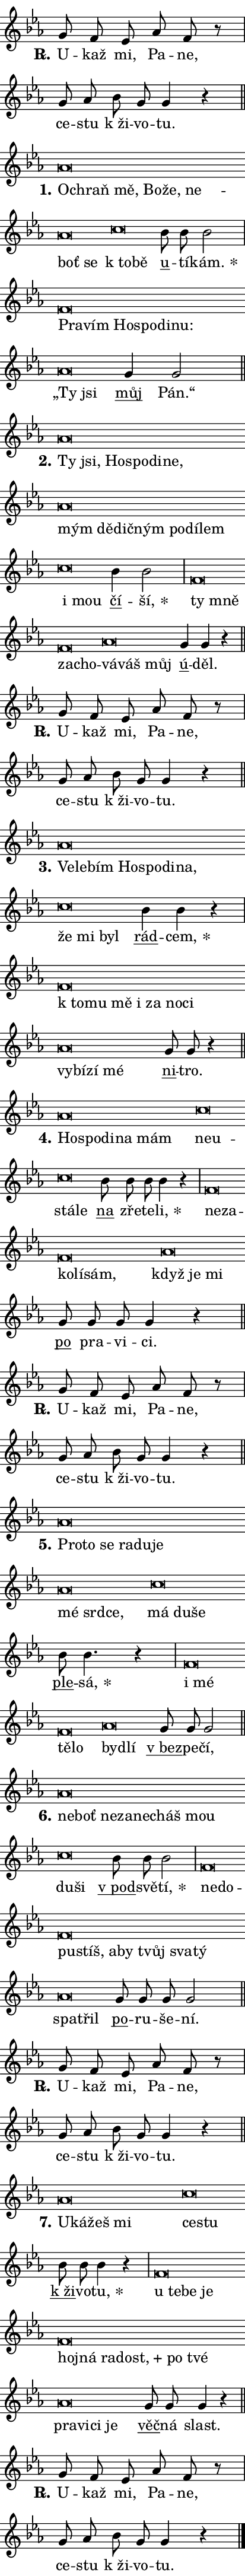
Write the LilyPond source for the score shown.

\version "2.22.1"
\header { tagline = "" }
\paper {
  indent = 0\cm
  top-margin = 0\cm
  right-margin = 0\cm
  bottom-margin = 0\cm
  left-margin = 0\cm
  paper-width = 7\cm
  page-breaking = #ly:one-page-breaking
  system-system-spacing.basic-distance = #11
  score-system-spacing.basic-distance = #11
  ragged-last = ##f
}


%% Author: Thomas Morley
%% https://lists.gnu.org/archive/html/lilypond-user/2020-05/msg00002.html
#(define (line-position grob)
"Returns position of @var[grob} in current system:
   @code{'start}, if at first time-step
   @code{'end}, if at last time-step
   @code{'middle} otherwise
"
  (let* ((col (ly:item-get-column grob))
         (ln (ly:grob-object col 'left-neighbor))
         (rn (ly:grob-object col 'right-neighbor))
         (col-to-check-left (if (ly:grob? ln) ln col))
         (col-to-check-right (if (ly:grob? rn) rn col))
         (break-dir-left
           (and
             (ly:grob-property col-to-check-left 'non-musical #f)
             (ly:item-break-dir col-to-check-left)))
         (break-dir-right
           (and
             (ly:grob-property col-to-check-right 'non-musical #f)
             (ly:item-break-dir col-to-check-right))))
        (cond ((eqv? 1 break-dir-left) 'start)
              ((eqv? -1 break-dir-right) 'end)
              (else 'middle))))

#(define (tranparent-at-line-position vctor)
  (lambda (grob)
  "Relying on @code{line-position} select the relevant enry from @var{vctor}.
Used to determine transparency,"
    (case (line-position grob)
      ((end) (not (vector-ref vctor 0)))
      ((middle) (not (vector-ref vctor 1)))
      ((start) (not (vector-ref vctor 2))))))

noteHeadBreakVisibility =
#(define-music-function (break-visibility)(vector?)
"Makes @code{NoteHead}s transparent relying on @var{break-visibility}"
#{
  \override NoteHead.transparent =
    #(tranparent-at-line-position break-visibility)
#})

#(define delete-ledgers-for-transparent-note-heads
  (lambda (grob)
    "Reads whether a @code{NoteHead} is transparent.
If so this @code{NoteHead} is removed from @code{'note-heads} from
@var{grob}, which is supposed to be @code{LedgerLineSpanner}.
As a result ledgers are not printed for this @code{NoteHead}"
    (let* ((nhds-array (ly:grob-object grob 'note-heads))
           (nhds-list
             (if (ly:grob-array? nhds-array)
                 (ly:grob-array->list nhds-array)
                 '()))
           ;; Relies on the transparent-property being done before
           ;; Staff.LedgerLineSpanner.after-line-breaking is executed.
           ;; This is fragile ...
           (to-keep
             (remove
               (lambda (nhd)
                 (ly:grob-property nhd 'transparent #f))
               nhds-list)))
      ;; TODO find a better method to iterate over grob-arrays, similiar
      ;; to filter/remove etc for lists
      ;; For now rebuilt from scratch
      (set! (ly:grob-object grob 'note-heads)  '())
      (for-each
        (lambda (nhd)
          (ly:pointer-group-interface::add-grob grob 'note-heads nhd))
        to-keep))))

hideNotes = {
  \noteHeadBreakVisibility #begin-of-line-visible
}
unHideNotes = {
  \noteHeadBreakVisibility #all-visible
}

% work-around for resetting accidentals
% https://lilypond.org/doc/v2.23/Documentation/notation/displaying-rhythms#unmetered-music
cadenzaMeasure = {
  \cadenzaOff
  \partial 1024 s1024
  \cadenzaOn
}

#(define-markup-command (accent layout props text) (markup?)
  "Underline accented syllable"
  (interpret-markup layout props
    #{\markup \override #'(offset . 4.3) \underline { #text }#}))

responsum = \markup \concat {
  "R" \hspace #-1.05 \path #0.1 #'((moveto 0 0.07) (lineto 0.9 0.8)) \hspace #0.05 "."
}

\layout {
    \context {
        \Staff
        \remove "Time_signature_engraver"
        \override LedgerLineSpanner.after-line-breaking = #delete-ledgers-for-transparent-note-heads
    }
    \context {
        \Voice {
            \override NoteHead.output-attributes = #'((class . "notehead"))
            \override Hairpin.height = #0.55
        }
    }
    \context {
        \Lyrics {
            \override StanzaNumber.output-attributes = #'((class . "stanzanumber"))
            \override LyricSpace.minimum-distance = #0.9
            \override LyricText.font-name = #"TeX Gyre Schola"
            \override LyricText.font-size = 1
            \override StanzaNumber.font-name = #"TeX Gyre Schola Bold"
            \override StanzaNumber.font-size = 1
        }
    }
}

% magnetic-lyrics.ily
%
%   written by
%     Jean Abou Samra <jean@abou-samra.fr>
%     Werner Lemberg <wl@gnu.org>
%
%   adapted by
%     Jiri Hon <jiri.hon@gmail.com>
%
% Version 2022-Apr-15

% https://www.mail-archive.com/lilypond-user@gnu.org/msg149350.html

#(define (Left_hyphen_pointer_engraver context)
   "Collect syllable-hyphen-syllable occurrences in lyrics and store
them in properties.  This engraver only looks to the left.  For
example, if the lyrics input is @code{foo -- bar}, it does the
following.

@itemize @bullet
@item
Set the @code{text} property of the @code{LyricHyphen} grob between
@q{foo} and @q{bar} to @code{foo}.

@item
Set the @code{left-hyphen} property of the @code{LyricText} grob with
text @q{foo} to the @code{LyricHyphen} grob between @q{foo} and
@q{bar}.
@end itemize

Use this auxiliary engraver in combination with the
@code{lyric-@/text::@/apply-@/magnetic-@/offset!} hook."
   (let ((hyphen #f)
         (text #f))
     (make-engraver
      (acknowledgers
       ((lyric-syllable-interface engraver grob source-engraver)
        (set! text grob)))
      (end-acknowledgers
       ((lyric-hyphen-interface engraver grob source-engraver)
        ;(when (not (grob::has-interface grob 'lyric-space-interface))
          (set! hyphen grob)));)
      ((stop-translation-timestep engraver)
       (when (and text hyphen)
         (ly:grob-set-object! text 'left-hyphen hyphen))
       (set! text #f)
       (set! hyphen #f)))))

#(define (lyric-text::apply-magnetic-offset! grob)
   "If the space between two syllables is less than the value in
property @code{LyricText@/.details@/.squash-threshold}, move the right
syllable to the left so that it gets concatenated with the left
syllable.

Use this function as a hook for
@code{LyricText@/.after-@/line-@/breaking} if the
@code{Left_@/hyphen_@/pointer_@/engraver} is active."
   (let ((hyphen (ly:grob-object grob 'left-hyphen #f)))
     (when hyphen
       (let ((left-text (ly:spanner-bound hyphen LEFT)))
         (when (grob::has-interface left-text 'lyric-syllable-interface)
           (let* ((common (ly:grob-common-refpoint grob left-text X))
                  (this-x-ext (ly:grob-extent grob common X))
                  (left-x-ext
                   (begin
                     ;; Trigger magnetism for left-text.
                     (ly:grob-property left-text 'after-line-breaking)
                     (ly:grob-extent left-text common X)))
                  ;; `delta` is the gap width between two syllables.
                  (delta (- (interval-start this-x-ext)
                            (interval-end left-x-ext)))
                  (details (ly:grob-property grob 'details))
                  (threshold (assoc-get 'squash-threshold details 0.2)))
             (when (< delta threshold)
               (let* (;; We have to manipulate the input text so that
                      ;; ligatures crossing syllable boundaries are not
                      ;; disabled.  For languages based on the Latin
                      ;; script this is essentially a beautification.
                      ;; However, for non-Western scripts it can be a
                      ;; necessity.
                      (lt (ly:grob-property left-text 'text))
                      (rt (ly:grob-property grob 'text))
                      (is-space (grob::has-interface hyphen 'lyric-space-interface))
                      (space (if is-space " " ""))
                      (space-markup (grob-interpret-markup grob " "))
                      (space-size (interval-length (ly:stencil-extent space-markup X)))
                      (extra-delta (if is-space space-size 0))
                      ;; Append new syllable.
                      (ltrt-space (if (and (string? lt) (string? rt))
                                (string-append lt space rt)
                                (make-concat-markup (list lt space rt))))
                      ;; Right-align `ltrt` to the right side.
                      (ltrt-space-markup (grob-interpret-markup
                               grob
                               (make-translate-markup
                                (cons (interval-length this-x-ext) 0)
                                (make-right-align-markup ltrt-space)))))
                 (begin
                   ;; Don't print `left-text`.
                   (ly:grob-set-property! left-text 'stencil #f)
                   ;; Set text and stencil (which holds all collected
                   ;; syllables so far) and shift it to the left.
                   (ly:grob-set-property! grob 'text ltrt-space)
                   (ly:grob-set-property! grob 'stencil ltrt-space-markup)
                   (ly:grob-translate-axis! grob (- (- delta extra-delta)) X))))))))))


#(define (lyric-hyphen::displace-bounds-first grob)
   ;; Make very sure this callback isn't triggered too early.
   (let ((left (ly:spanner-bound grob LEFT))
         (right (ly:spanner-bound grob RIGHT)))
     (ly:grob-property left 'after-line-breaking)
     (ly:grob-property right 'after-line-breaking)
     (ly:lyric-hyphen::print grob)))

squashThreshold = #0.4

\layout {
  \context {
    \Lyrics
    \consists #Left_hyphen_pointer_engraver
    \override LyricText.after-line-breaking =
      #lyric-text::apply-magnetic-offset!
    \override LyricHyphen.stencil = #lyric-hyphen::displace-bounds-first
    \override LyricText.details.squash-threshold = \squashThreshold
    \override LyricHyphen.minimum-distance = 0
    \override LyricHyphen.minimum-length = \squashThreshold
  }
}

squash = \override LyricText.details.squash-threshold = 9999
unSquash = \override LyricText.details.squash-threshold = \squashThreshold

left = \override LyricText.self-alignment-X = #LEFT
unLeft = \revert LyricText.self-alignment-X

starOffset = #(lambda (grob) 
                (let ((x_offset (ly:self-alignment-interface::aligned-on-x-parent grob)))
                  (if (= x_offset 0) 0 (+ x_offset 1.2))))

star = #(define-music-function (syllable)(string?)
"Append star separator at the end of a syllable"
#{
  \once \override LyricText.X-offset = #starOffset
  \lyricmode { \markup {
    #syllable
    \override #'((font-name . "TeX Gyre Schola Bold")) \hspace #0.2 \lower #0.65 \larger "*"
  } }
#})

starAccent = #(define-music-function (syllable)(string?)
"Append star separator at the end of a syllable and make accent"
#{
  \once \override LyricText.X-offset = #starOffset
  \lyricmode { \markup {
    \accent #syllable
    \override #'((font-name . "TeX Gyre Schola Bold")) \hspace #0.2 \lower #0.65 \larger "*"
  } }
#})

breath = #(define-music-function (syllable)(string?)
"Append breathing indicator at the end of a syllable"
#{
  \lyricmode { \markup { #syllable "+" } }
#})

optionalBreath = #(define-music-function (syllable)(string?)
"Append optional breathing indicator at the end of a syllable"
#{
  \lyricmode { \markup { #syllable "(+)" } }
#})


\score {
    <<
        \new Voice = "melody" { \cadenzaOn \key es \major \relative { g'8 f es as f r \cadenzaMeasure \bar "|" g as bes g g4 r \cadenzaMeasure \bar "||" \break }
\relative { as'\breve*1/16 \hideNotes \breve*1/16 \bar "" \breve*1/16 \bar "" \breve*1/16 \bar "" \breve*1/16 \bar "" \breve*1/16 \bar "" \breve*1/16 \breve*1/16 \bar "" \unHideNotes c\breve*1/16 \hideNotes \breve*1/16 \bar "" \unHideNotes \bar "" bes8 bes bes2 \cadenzaMeasure \bar "|" f\breve*1/16 \hideNotes \breve*1/16 \bar "" \breve*1/16 \bar "" \breve*1/16 \bar "" \breve*1/16 \breve*1/16 \bar "" \unHideNotes as\breve*1/16 \hideNotes \breve*1/16 \bar "" \unHideNotes \bar "" g4 g2 \cadenzaMeasure \bar "||" \break }
\relative { as'\breve*1/16 \hideNotes \breve*1/16 \bar "" \breve*1/16 \bar "" \breve*1/16 \bar "" \breve*1/16 \bar "" \breve*1/16 \bar "" \breve*1/16 \bar "" \breve*1/16 \bar "" \breve*1/16 \bar "" \breve*1/16 \bar "" \breve*1/16 \bar "" \breve*1/16 \breve*1/16 \bar "" \unHideNotes c\breve*1/16 \hideNotes \breve*1/16 \bar "" \unHideNotes \bar "" bes4 bes2 \cadenzaMeasure \bar "|" f\breve*1/16 \hideNotes \breve*1/16 \bar "" \breve*1/16 \breve*1/16 \bar "" \unHideNotes as\breve*1/16 \hideNotes \breve*1/16 \breve*1/16 \bar "" \unHideNotes \bar "" g4 g4 r \cadenzaMeasure \bar "||" \break }
\relative { g'8 f es as f r \cadenzaMeasure \bar "|" g as bes g g4 r \cadenzaMeasure \bar "||" \break }
\relative { as'\breve*1/16 \hideNotes \breve*1/16 \bar "" \breve*1/16 \bar "" \breve*1/16 \bar "" \breve*1/16 \bar "" \breve*1/16 \breve*1/16 \bar "" \unHideNotes c\breve*1/16 \hideNotes \breve*1/16 \breve*1/16 \bar "" \unHideNotes \bar "" bes4 bes4 r \cadenzaMeasure \bar "|" f\breve*1/16 \hideNotes \breve*1/16 \bar "" \breve*1/16 \bar "" \breve*1/16 \bar "" \breve*1/16 \bar "" \breve*1/16 \breve*1/16 \bar "" \unHideNotes as\breve*1/16 \hideNotes \breve*1/16 \bar "" \breve*1/16 \breve*1/16 \bar "" \unHideNotes \bar "" g8 g r4 \cadenzaMeasure \bar "||" \break }
\relative { as'\breve*1/16 \hideNotes \breve*1/16 \bar "" \breve*1/16 \bar "" \breve*1/16 \breve*1/16 \bar "" \unHideNotes c\breve*1/16 \hideNotes \breve*1/16 \bar "" \breve*1/16 \breve*1/16 \bar "" \unHideNotes \bar "" bes8 bes bes bes4 r \cadenzaMeasure \bar "|" f\breve*1/16 \hideNotes \breve*1/16 \bar "" \breve*1/16 \bar "" \breve*1/16 \breve*1/16 \bar "" \unHideNotes as\breve*1/16 \hideNotes \breve*1/16 \breve*1/16 \bar "" \unHideNotes \bar "" g8 g g g4 r \cadenzaMeasure \bar "||" \break }
\relative { g'8 f es as f r \cadenzaMeasure \bar "|" g as bes g g4 r \cadenzaMeasure \bar "||" \break }
\relative { as'\breve*1/16 \hideNotes \breve*1/16 \bar "" \breve*1/16 \bar "" \breve*1/16 \bar "" \breve*1/16 \bar "" \breve*1/16 \bar "" \breve*1/16 \bar "" \breve*1/16 \breve*1/16 \bar "" \unHideNotes c\breve*1/16 \hideNotes \breve*1/16 \breve*1/16 \bar "" \unHideNotes \bar "" bes8 bes4. r4 \cadenzaMeasure \bar "|" f\breve*1/16 \hideNotes \breve*1/16 \bar "" \breve*1/16 \breve*1/16 \bar "" \unHideNotes as\breve*1/16 \hideNotes \breve*1/16 \bar "" \unHideNotes \bar "" g8 g g2 \cadenzaMeasure \bar "||" \break }
\relative { as'\breve*1/16 \hideNotes \breve*1/16 \bar "" \breve*1/16 \bar "" \breve*1/16 \bar "" \breve*1/16 \bar "" \breve*1/16 \breve*1/16 \bar "" \unHideNotes c\breve*1/16 \hideNotes \breve*1/16 \bar "" \unHideNotes \bar "" bes8 bes bes2 \cadenzaMeasure \bar "|" f\breve*1/16 \hideNotes \breve*1/16 \bar "" \breve*1/16 \bar "" \breve*1/16 \bar "" \breve*1/16 \bar "" \breve*1/16 \bar "" \breve*1/16 \bar "" \breve*1/16 \breve*1/16 \bar "" \unHideNotes as\breve*1/16 \hideNotes \breve*1/16 \bar "" \unHideNotes \bar "" g8 g g g2 \cadenzaMeasure \bar "||" \break }
\relative { g'8 f es as f r \cadenzaMeasure \bar "|" g as bes g g4 r \cadenzaMeasure \bar "||" \break }
\relative { as'\breve*1/16 \hideNotes \breve*1/16 \bar "" \breve*1/16 \breve*1/16 \bar "" \unHideNotes c\breve*1/16 \hideNotes \breve*1/16 \bar "" \unHideNotes \bar "" bes8 bes bes4 r \cadenzaMeasure \bar "|" f\breve*1/16 \hideNotes \breve*1/16 \bar "" \breve*1/16 \bar "" \breve*1/16 \bar "" \breve*1/16 \bar "" \breve*1/16 \bar "" \breve*1/16 \bar "" \breve*1/16 \bar "" \breve*1/16 \breve*1/16 \bar "" \unHideNotes as\breve*1/16 \hideNotes \breve*1/16 \bar "" \breve*1/16 \breve*1/16 \bar "" \unHideNotes \bar "" g8 g g4 r \cadenzaMeasure \bar "||" \break }
\relative { g'8 f es as f r \cadenzaMeasure \bar "|" g as bes g g4 r \cadenzaMeasure \bar "||" \break } \bar "|." }
        \new Lyrics \lyricsto "melody" { \lyricmode { \set stanza = \responsum
U -- kaž mi, Pa -- ne, ce -- stu "k ži" -- vo -- tu.
\set stanza = "1."
\left O -- \squash chraň mě, Bo -- že, ne -- boť se \left \unLeft \unSquash "k to" -- \squash bě \unLeft \unSquash \markup \accent u -- tí -- \star kám. \left Pra -- \squash vím Ho -- spo -- di -- nu: \left \unLeft \unSquash „Ty \squash jsi \unLeft \unSquash \markup \accent můj Pán.“
\set stanza = "2."
\left Ty \squash jsi, Ho -- spo -- di -- ne, mým dě -- dič -- ným po -- dí -- lem \left \unLeft \unSquash i \squash mou \unLeft \unSquash \markup \accent čí -- \star ší, \left ty \squash mně za -- cho -- \left \unLeft \unSquash vá -- \squash váš můj \unLeft \unSquash \markup \accent ú -- děl.
\set stanza = \responsum
U -- kaž mi, Pa -- ne, ce -- stu "k ži" -- vo -- tu.
\set stanza = "3."
\left Ve -- \squash le -- bím Ho -- spo -- di -- na, \left \unLeft \unSquash že \squash mi byl \unLeft \unSquash \markup \accent rád -- \star cem, \left "k to" -- \squash mu mě i za no -- ci \left \unLeft \unSquash vy -- \squash bí -- zí mé \unLeft \unSquash \markup \accent ni -- tro.
\set stanza = "4."
\left Ho -- \squash spo -- di -- na mám \left \unLeft \unSquash ne -- \squash u -- stá -- le \unLeft \unSquash \markup \accent na zře -- te -- \star li, \left ne -- \squash za -- ko -- lí -- sám, \left \unLeft \unSquash když \squash je mi \unLeft \unSquash \markup \accent po pra -- vi -- ci.
\set stanza = \responsum
U -- kaž mi, Pa -- ne, ce -- stu "k ži" -- vo -- tu.
\set stanza = "5."
\left Pro -- \squash to se ra -- du -- je mé srd -- ce, \left \unLeft \unSquash má \squash du -- še \unLeft \unSquash \markup \accent ple -- \star sá, \left i \squash mé tě -- lo \left \unLeft \unSquash by -- \squash dlí \unLeft \unSquash \markup \accent "v bez" -- pe -- čí,
\set stanza = "6."
\left ne -- \squash boť ne -- za -- ne -- cháš mou \left \unLeft \unSquash du -- \squash ši \unLeft \unSquash \markup \accent "v pod" -- svě -- \star tí, \left ne -- \squash do -- pu -- stíš, a -- by tvůj sva -- tý \left \unLeft \unSquash spa -- \squash třil \unLeft \unSquash \markup \accent po -- ru -- še -- ní.
\set stanza = \responsum
U -- kaž mi, Pa -- ne, ce -- stu "k ži" -- vo -- tu.
\set stanza = "7."
\left U -- \squash ká -- žeš mi \left \unLeft \unSquash ce -- \squash stu \unLeft \unSquash \markup \accent "k ži" -- vo -- \star tu, \left u \squash te -- be je hoj -- ná ra -- \breath "dost," po tvé \left \unLeft \unSquash pra -- \squash vi -- ci je \unLeft \unSquash \markup \accent věč -- ná slast.
\set stanza = \responsum
U -- kaž mi, Pa -- ne, ce -- stu "k ži" -- vo -- tu. } }
    >>
    \layout {}
}
